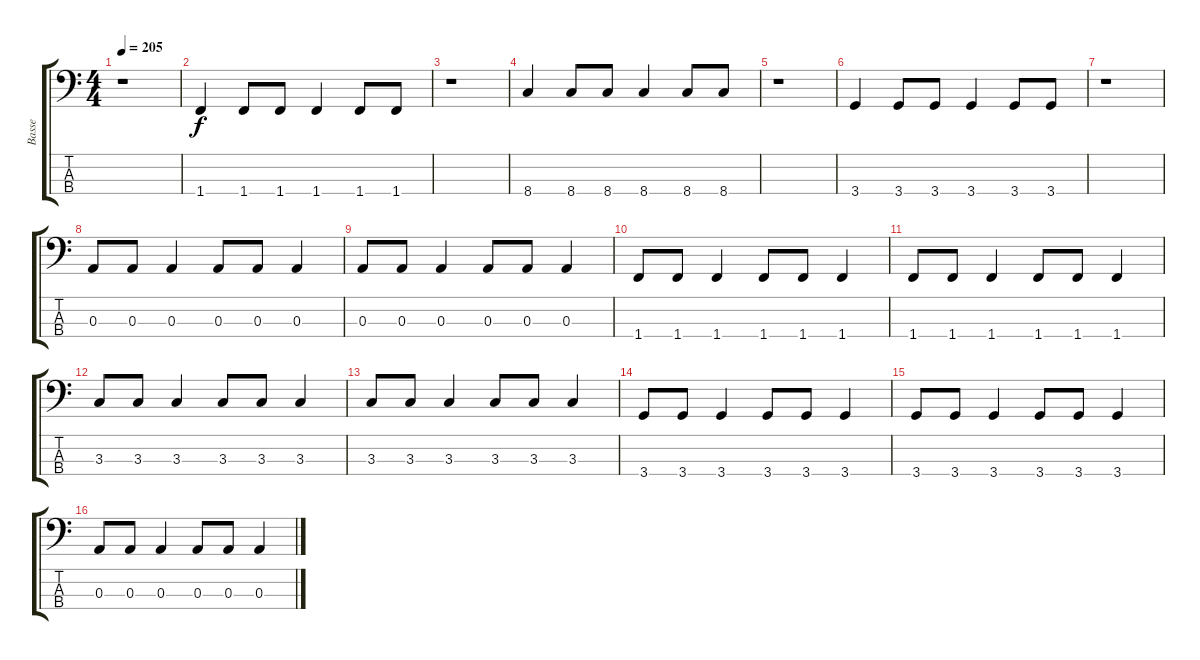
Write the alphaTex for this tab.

\track ("Basse" "Basse") {instrument electricbasspick}
\staff {score tabs}
\tuning (G2 D2 A1 E1) {hide}
\ts (4 4)
\tempo 205
\clef f4
\ks c
r.1{dy f} |
1.4.4 1.4.8 1.4.8 1.4.4 1.4.8 1.4.8 |
r.1 |
8.4.4 8.4.8 8.4.8 8.4.4 8.4.8 8.4.8 |
r.1 |
3.4.4 3.4.8 3.4.8 3.4.4 3.4.8 3.4.8 |
r.1 |
0.3.8 0.3.8 0.3.4 0.3.8 0.3.8 0.3.4 |
0.3.8 0.3.8 0.3.4 0.3.8 0.3.8 0.3.4 |
1.4.8 1.4.8 1.4.4 1.4.8 1.4.8 1.4.4 |
1.4.8 1.4.8 1.4.4 1.4.8 1.4.8 1.4.4 |
3.3.8 3.3.8 3.3.4 3.3.8 3.3.8 3.3.4 |
3.3.8 3.3.8 3.3.4 3.3.8 3.3.8 3.3.4 |
3.4.8 3.4.8 3.4.4 3.4.8 3.4.8 3.4.4 |
3.4.8 3.4.8 3.4.4 3.4.8 3.4.8 3.4.4 |
0.3.8 0.3.8 0.3.4 0.3.8 0.3.8 0.3.4
